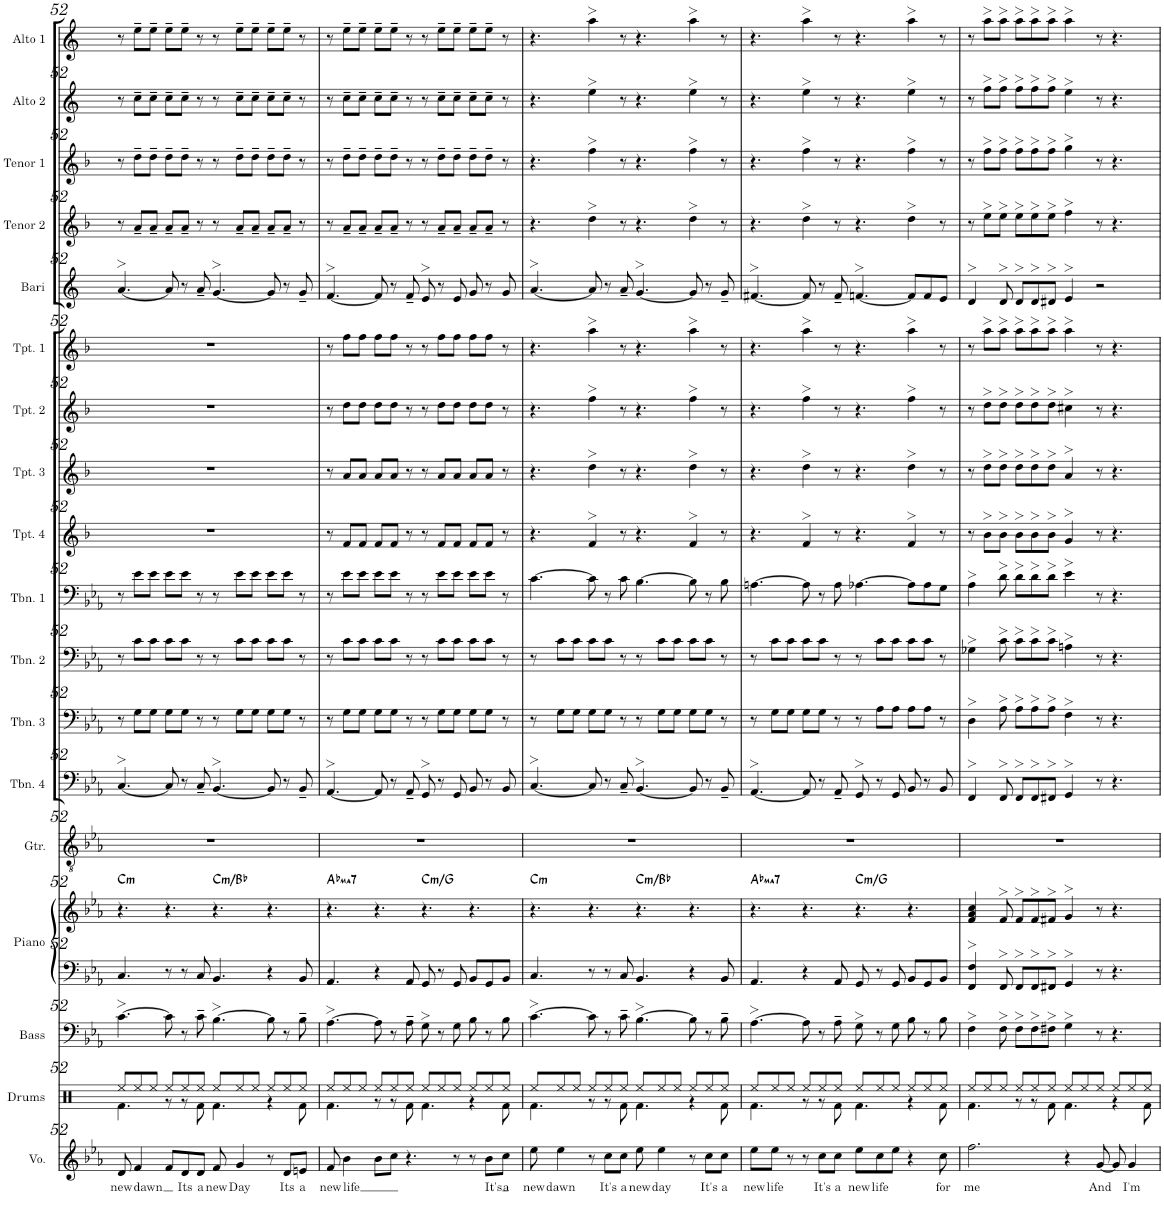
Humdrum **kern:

**kern	**text	**kern	**kern	**kern	**kern	**harte	**kern	**kern	**kern	**kern	**kern	**kern	**kern	**kern	**kern	**kern	**kern	**kern	**kern	**kern
*part18	*part18	*part17	*part16	*part15	*part15	*part15	*part14	*part13	*part12	*part11	*part10	*part9	*part8	*part7	*part6	*part5	*part4	*part3	*part2	*part1
*staff19	*staff19	*staff18	*staff17	*staff16	*staff15	*	*staff14	*staff13	*staff12	*staff11	*staff10	*staff9	*staff8	*staff7	*staff6	*staff5	*staff4	*staff3	*staff2	*staff1
*I"Voice	*	*I"Drums	*I"Bass	*I"Piano	*	*	*I"Guitar	*I"Trombone 4	*I"Trombone 3	*I"Trombone 2	*I"Trombone 1	*I"Trumpet 4	*I"Trumpet 3	*I"Trumpet 2	*I"Trumpet 1	*I"Baritone Sax	*I"Tenor Sax 2	*I"Tenor Sax 1	*I"Alto Sax 2	*I"Alto Sax 1
*I'Vo.	*	*I'Drums	*I'Bass	*I'Piano	*	*	*I'Gtr.	*I'Tbn. 4	*I'Tbn. 3	*I'Tbn. 2	*I'Tbn. 1	*I'Tpt. 4	*I'Tpt. 3	*I'Tpt. 2	*I'Tpt. 1	*I'Bari	*I'Tenor 2	*I'Tenor 1	*I'Alto 2	*I'Alto 1
!!LO:PB:g=z
*clefG2	*	*clefX	*clefF4	*clefF4	*clefG2	*	*clefGv2	*clefF4	*clefF4	*clefF4	*clefF4	*clefG2	*clefG2	*clefG2	*clefG2	*clefG2	*clefG2	*clefG2	*clefG2	*clefG2
*	*	*	*Trd7c12	*	*	*	*	*	*	*	*	*Trd1c2	*Trd1c2	*Trd1c2	*Trd1c2	*Trd12c21	*Trd8c14	*Trd8c14	*Trd5c9	*Trd5c9
*k[b-e-a-]	*	*k[]	*k[b-e-a-]	*k[b-e-a-]	*k[b-e-a-]	*	*k[b-e-a-]	*k[b-e-a-]	*k[b-e-a-]	*k[b-e-a-]	*k[b-e-a-]	*k[b-]	*k[b-]	*k[b-]	*k[b-]	*k[]	*k[b-]	*k[b-]	*k[]	*k[]
*M12/8	*	*M12/8	*M12/8	*M12/8	*M12/8	*	*M12/8	*M12/8	*M12/8	*M12/8	*M12/8	*M12/8	*M12/8	*M12/8	*M12/8	*M12/8	*M12/8	*M12/8	*M12/8	*M12/8
=52	=52	=52	=52	=52	=52	=52	=52	=52	=52	=52	=52	=52	=52	=52	=52	=52	=52	=52	=52	=52
!	!LO:LY:b	!	!	!	!	!LO:H:kt=m	!	!	!	!	!	!	!	!	!	!	!	!	!	!
*	*	*^	*	*	*	*	*	*	*	*	*	*	*	*	*	*	*	*	*	*
8d/	new	8Ree/L	4.Rf\	[4.c>\	4.C/	4.r	C:min	1.r	[4.C>/	8r	8r	8r	1.r	1.r	1.r	1.r	[4.a>/	8r	8r	8r	8r
!	!LO:LY:b	!	!	!	!	!	!	!	!	!	!	!	!	!	!	!	!	!	!	!	!
4f/	dawn	8Ree/	.	.	.	.	.	.	.	8G\L	8c\L	8e-\L	.	.	.	.	.	8a~/L	8dd~\L	8cc~\L	8ee~\L
.	.	8Ree/J	.	.	.	.	.	.	.	8G\J	8c\J	8e-\J	.	.	.	.	.	8a~/J	8dd~\J	8cc~\J	8ee~\J
8f/L	.	8Ree/L	8r	8c\]	8r	4.r	.	.	8C/]	8G\L	8c\L	8e-\L	.	.	.	.	8a/]	8a~/L	8dd~\L	8cc~\L	8ee~\L
!	!LO:LY:b	!	!	!	!	!	!	!	!	!	!	!	!	!	!	!	!	!	!	!	!
8d/	Its	8Ree/	8r	8r	8r	.	.	.	8r	8G\J	8c\J	8e-\J	.	.	.	.	8r	8a~/J	8dd~\J	8cc~\J	8ee~\J
!	!LO:LY:b	!	!	!	!	!	!	!	!	!	!	!	!	!	!	!	!	!	!	!	!
8d/J	a	8Ree/J	8Rf\	8c~\	8C/	.	.	.	8C~/	8r	8r	8r	.	.	.	.	8a~/	8r	8r	8r	8r
!	!LO:LY:b	!	!	!	!	!	!LO:H:kt=m	!	!	!	!	!	!	!	!	!	!	!	!	!	!
8f/	new	8Ree/L	4.Rf\	[4.B->\	4.BB-/	4.r	C:min/b7	.	[4.BB->/	8r	8r	8r	.	.	.	.	[4.g>/	8r	8r	8r	8r
!	!LO:LY:b	!	!	!	!	!	!	!	!	!	!	!	!	!	!	!	!	!	!	!	!
4g/	Day	8Ree/	.	.	.	.	.	.	.	8G\L	8c\L	8e-\L	.	.	.	.	.	8a~/L	8dd~\L	8cc~\L	8ee~\L
.	.	8Ree/J	.	.	.	.	.	.	.	8G\J	8c\J	8e-\J	.	.	.	.	.	8a~/J	8dd~\J	8cc~\J	8ee~\J
8r	.	8Ree/L	4r	8B-\]	4r	4.r	.	.	8BB-/]	8G\L	8c\L	8e-\L	.	.	.	.	8g/]	8a~/L	8dd~\L	8cc~\L	8ee~\L
!	!LO:LY:b	!	!	!	!	!	!	!	!	!	!	!	!	!	!	!	!	!	!	!	!
8d/L	Its	8Ree/	.	8r	.	.	.	.	8r	8G\J	8c\J	8e-\J	.	.	.	.	8r	8a~/J	8dd~\J	8cc~\J	8ee~\J
!	!LO:LY:b	!	!	!	!	!	!	!	!	!	!	!	!	!	!	!	!	!	!	!	!
8en/J	a	8Ree/J	8Rf\	8B-~\	8BB-/	.	.	.	8BB-~/	8r	8r	8r	.	.	.	.	8g~/	8r	8r	8r	8r
=53	=53	=53	=53	=53	=53	=53	=53	=53	=53	=53	=53	=53	=53	=53	=53	=53	=53	=53	=53	=53	=53
!	!LO:LY:b	!	!	!	!	!	!LO:H:kt=ma7	!	!	!	!	!	!	!	!	!	!	!	!	!	!
8f/	new	8Ree/L	4.Rf\	[4.A->\	4.AA-/	4.r	Ab:maj7	1.r	[4.AA->/	8r	8r	8r	8r	8r	8r	8r	[4.f>/	8r	8r	8r	8r
!	!LO:LY:b	!	!	!	!	!	!	!	!	!	!	!	!	!	!	!	!	!	!	!	!
4b-\	life	8Ree/	.	.	.	.	.	.	.	8G\L	8c\L	8e-\L	8f/L	8a/L	8dd\L	8ff\L	.	8a~/L	8dd~\L	8cc~\L	8ee~\L
.	.	8Ree/J	.	.	.	.	.	.	.	8G\J	8c\J	8e-\J	8f/J	8a/J	8dd\J	8ff\J	.	8a~/J	8dd~\J	8cc~\J	8ee~\J
8b-\L	.	8Ree/L	8r	8A-\]	4r	4.r	.	.	8AA-/]	8G\L	8c\L	8e-\L	8f/L	8a/L	8dd\L	8ff\L	8f/]	8a~/L	8dd~\L	8cc~\L	8ee~\L
8cc\J	.	8Ree/	8r	8r	.	.	.	.	8r	8G\J	8c\J	8e-\J	8f/J	8a/J	8dd\J	8ff\J	8r	8a~/J	8dd~\J	8cc~\J	8ee~\J
4.r	.	8Ree/J	8Rf\	8A-~\	8AA-/	.	.	.	8AA-~/	8r	8r	8r	8r	8r	8r	8r	8f~/	8r	8r	8r	8r
!	!	!	!	!	!	!	!LO:H:kt=m	!	!	!	!	!	!	!	!	!	!	!	!	!	!
.	.	8Ree/L	4.Rf\	8G>\	8GG/	4.r	C:min/5	.	8GG>/	8r	8r	8r	8r	8r	8r	8r	8e>/	8r	8r	8r	8r
.	.	8Ree/	.	8r	8r	.	.	.	8r	8G\L	8c\L	8e-\L	8f/L	8a/L	8dd\L	8ff\L	8r	8a~/L	8dd~\L	8cc~\L	8ee~\L
8r	.	8Ree/J	.	8G\	8GG/	.	.	.	8GG/	8G\J	8c\J	8e-\J	8f/J	8a/J	8dd\J	8ff\J	8e/	8a~/J	8dd~\J	8cc~\J	8ee~\J
8r	.	8Ree/L	4r	8B-\	8BB-/L	4.r	.	.	8BB-/	8G\L	8c\L	8e-\L	8f/L	8a/L	8dd\L	8ff\L	8g/	8a~/L	8dd~\L	8cc~\L	8ee~\L
!	!LO:LY:b	!	!	!	!	!	!	!	!	!	!	!	!	!	!	!	!	!	!	!	!
8b-\L	It's	8Ree/	.	8r	8GG/	.	.	.	8r	8G\J	8c\J	8e-\J	8f/J	8a/J	8dd\J	8ff\J	8r	8a~/J	8dd~\J	8cc~\J	8ee~\J
!	!LO:LY:b	!	!	!	!	!	!	!	!	!	!	!	!	!	!	!	!	!	!	!	!
8cc\J	a	8Ree/J	8Rf\	8B-\	8BB-/J	.	.	.	8BB-/	8r	8r	8r	8r	8r	8r	8r	8g/	8r	8r	8r	8r
=54	=54	=54	=54	=54	=54	=54	=54	=54	=54	=54	=54	=54	=54	=54	=54	=54	=54	=54	=54	=54	=54
!	!LO:LY:b	!	!	!	!	!	!LO:H:kt=m	!	!	!	!	!	!	!	!	!	!	!	!	!	!
8ee-\	new	8Ree/L	4.Rf\	[4.c>\	4.C/	4.r	C:min	1.r	[4.C>/	8r	8r	[4.c\	4.r	4.r	4.r	4.r	[4.a>/	4.r	4.r	4.r	4.r
!	!LO:LY:b	!	!	!	!	!	!	!	!	!	!	!	!	!	!	!	!	!	!	!	!
4ee-\	dawn	8Ree/	.	.	.	.	.	.	.	8G\L	8c\L	.	.	.	.	.	.	.	.	.	.
.	.	8Ree/J	.	.	.	.	.	.	.	8G\J	8c\J	.	.	.	.	.	.	.	.	.	.
8r	.	8Ree/L	8r	8c\]	8r	4.r	.	.	8C/]	8G\L	8c\L	8c\]	4f>/	4dd>\	4ff>\	4aa>\	8a/]	4dd>\	4ff>\	4ee>\	4aa>\
!	!LO:LY:b	!	!	!	!	!	!	!	!	!	!	!	!	!	!	!	!	!	!	!	!
8cc\L	It's	8Ree/	8r	8r	8r	.	.	.	8r	8G\J	8c\J	8r	.	.	.	.	8r	.	.	.	.
!	!LO:LY:b	!	!	!	!	!	!	!	!	!	!	!	!	!	!	!	!	!	!	!	!
8cc\J	a	8Ree/J	8Rf\	8c~\	8C/	.	.	.	8C~/	8r	8r	8c\	8r	8r	8r	8r	8a~/	8r	8r	8r	8r
!	!LO:LY:b	!	!	!	!	!	!LO:H:kt=m	!	!	!	!	!	!	!	!	!	!	!	!	!	!
8ee-\	new	8Ree/L	4.Rf\	[4.B->\	4.BB-/	4.r	C:min/b7	.	[4.BB->/	8r	8r	[4.B-\	4.r	4.r	4.r	4.r	[4.g>/	4.r	4.r	4.r	4.r
!	!LO:LY:b	!	!	!	!	!	!	!	!	!	!	!	!	!	!	!	!	!	!	!	!
4ee-\	day	8Ree/	.	.	.	.	.	.	.	8G\L	8c\L	.	.	.	.	.	.	.	.	.	.
.	.	8Ree/J	.	.	.	.	.	.	.	8G\J	8c\J	.	.	.	.	.	.	.	.	.	.
8r	.	8Ree/L	4r	8B-\]	4r	4.r	.	.	8BB-/]	8G\L	8c\L	8B-\]	4f>/	4dd>\	4ff>\	4aa>\	8g/]	4dd>\	4ff>\	4ee>\	4aa>\
!	!LO:LY:b	!	!	!	!	!	!	!	!	!	!	!	!	!	!	!	!	!	!	!	!
8cc\L	It's	8Ree/	.	8r	.	.	.	.	8r	8G\J	8c\J	8r	.	.	.	.	8r	.	.	.	.
!	!LO:LY:b	!	!	!	!	!	!	!	!	!	!	!	!	!	!	!	!	!	!	!	!
8cc\J	a	8Ree/J	8Rf\	8B-~\	8BB-/	.	.	.	8BB-~/	8r	8r	8B-\	8r	8r	8r	8r	8g~/	8r	8r	8r	8r
=55	=55	=55	=55	=55	=55	=55	=55	=55	=55	=55	=55	=55	=55	=55	=55	=55	=55	=55	=55	=55	=55
!	!LO:LY:b	!	!	!	!	!	!LO:H:kt=ma7	!	!	!	!	!	!	!	!	!	!	!	!	!	!
8ee-\L	new	8Ree/L	4.Rf\	[4.A->\	4.AA-/	4.r	Ab:maj7	1.r	[4.AA->/	8r	8r	[4.An\	4.r	4.r	4.r	4.r	[4.f#X>/	4.r	4.r	4.r	4.r
!	!LO:LY:b	!	!	!	!	!	!	!	!	!	!	!	!	!	!	!	!	!	!	!	!
8ee-\J	life	8Ree/	.	.	.	.	.	.	.	8G\L	8c\L	.	.	.	.	.	.	.	.	.	.
8r	.	8Ree/J	.	.	.	.	.	.	.	8G\J	8c\J	.	.	.	.	.	.	.	.	.	.
8r	.	8Ree/L	8r	8A-\]	4r	4.r	.	.	8AA-/]	8G\L	8c\L	8A\]	4f>/	4dd>\	4ff>\	4aa>\	8f#/]	4dd>\	4ff>\	4ee>\	4aa>\
!	!LO:LY:b	!	!	!	!	!	!	!	!	!	!	!	!	!	!	!	!	!	!	!	!
8cc\L	It's	8Ree/	8r	8r	.	.	.	.	8r	8G\J	8c\J	8r	.	.	.	.	8r	.	.	.	.
!	!LO:LY:b	!	!	!	!	!	!	!	!	!	!	!	!	!	!	!	!	!	!	!	!
8cc\J	a	8Ree/J	8Rf\	8A-~\	8AA-/	.	.	.	8AA-~/	8r	8r	8A\	8r	8r	8r	8r	8f#~/	8r	8r	8r	8r
!	!LO:LY:b	!	!	!	!	!	!LO:H:kt=m	!	!	!	!	!	!	!	!	!	!	!	!	!	!
8ee-\L	new	8Ree/L	4.Rf\	8G>\	8GG/	4.r	C:min/5	.	8GG>/	8r	8r	[4.A-X\	4.r	4.r	4.r	4.r	[4.fn>/	4.r	4.r	4.r	4.r
!	!LO:LY:b	!	!	!	!	!	!	!	!	!	!	!	!	!	!	!	!	!	!	!	!
8cc\	life	8Ree/	.	8r	8r	.	.	.	8r	8A-\L	8c\L	.	.	.	.	.	.	.	.	.	.
8ee-\J	.	8Ree/J	.	8G\	8GG/	.	.	.	8GG/	8A-\J	8c\J	.	.	.	.	.	.	.	.	.	.
4r	.	8Ree/L	4r	8B-\	8BB-/L	4.r	.	.	8BB-/	8A-\L	8c\L	8A-\L]	4f>/	4dd>\	4ff>\	4aa>\	8f/L]	4dd>\	4ff>\	4ee>\	4aa>\
.	.	8Ree/	.	8r	8GG/	.	.	.	8r	8A-\J	8c\J	8A-\	.	.	.	.	8f/	.	.	.	.
!	!LO:LY:b	!	!	!	!	!	!	!	!	!	!	!	!	!	!	!	!	!	!	!	!
8cc\	for	8Ree/J	8Rf\	8B-\	8BB-/J	.	.	.	8BB-/	8r	8r	8G\J	8r	8r	8r	8r	8e/J	8r	8r	8r	8r
=56	=56	=56	=56	=56	=56	=56	=56	=56	=56	=56	=56	=56	=56	=56	=56	=56	=56	=56	=56	=56	=56
!	!LO:LY:b	!	!	!	!	!	!	!	!	!	!	!	!	!	!	!	!	!	!	!	!
2.ff\	me	8Ree/L	4.Rf\	4F>\	4FF/> 4F/>	4f/ 4a-/ 4cc/	.	1.r	4FF>/	4D>\	4G-X>\	4A->\	8r	8r	8r	8r	4d>/	8r	8r	8r	8r
.	.	8Ree/	.	.	.	.	.	.	.	.	.	.	8b->\L	8dd>\L	8dd>\L	8aa>\L	.	8ee>\L	8ff>\L	8ff>\L	8aa>\L
.	.	8Ree/J	.	8F>\	8FF>/	8f>/	.	.	8FF>/	8A->\	8c>\	8d>\	8b->\J	8dd>\J	8dd>\J	8aa>\J	8d>/	8ee>\J	8ff>\J	8ff>\J	8aa>\J
.	.	8Ree/L	8r	8F>\L	8FF>/L	8f>/L	.	.	8FF>/L	8A->\L	8c>\L	8d>\L	8b->\L	8dd>\L	8dd>\L	8aa>\L	8d>/L	8ee>\L	8ff>\L	8ff>\L	8aa>\L
.	.	8Ree/	8r	8F>\	8FF>/	8f>/	.	.	8FF>/	8A->\	8c>\	8d>\	8b->\	8dd>\	8dd>\	8aa>\	8d>/	8ee>\	8ff>\	8ff>\	8aa>\
.	.	8Ree/J	8Rf\	8F#X>\J	8FF#X>/J	8f#X>/J	.	.	8FF#X>/J	8A->\J	8c>\J	8d>\J	8b->\J	8dd>\J	8dd>\J	8aa>\J	8d#X>/J	8ee>\J	8ff>\J	8ff>\J	8aa>\J
4r	.	8Ree/L	4.Rf\	4G>\	4GG>/	4g>/	.	.	4GG>/	4F>\	4An>\	4e->\	4g>/	4a>/	4cc#X>\	4aa>\	4e>/	4ff>\	4gg>\	4ee>\	4aa>\
.	.	8Ree/	.	.	.	.	.	.	.	.	.	.	.	.	.	.	.	.	.	.	.
!	!LO:LY:b	!	!	!	!	!	!	!	!	!	!	!	!	!	!	!	!	!	!	!	!
[8g/	And	8Ree/J	.	8r	8r	8r	.	.	8r	8r	8r	8r	8r	8r	8r	8r	2r	8r	8r	8r	8r
8g/]	.	8Ree/L	4r	4.r	4.r	4.r	.	.	4.r	4.r	4.r	4.r	4.r	4.r	4.r	4.r	.	4.r	4.r	4.r	4.r
!	!LO:LY:b	!	!	!	!	!	!	!	!	!	!	!	!	!	!	!	!	!	!	!	!
4g/	I'm	8Ree/	.	.	.	.	.	.	.	.	.	.	.	.	.	.	.	.	.	.	.
.	.	8Ree/J	8Rf\	.	.	.	.	.	.	.	.	.	.	.	.	.	.	.	.	.	.
*	*	*v	*v	*	*	*	*	*	*	*	*	*	*	*	*	*	*	*	*	*	*
=	=	=	=	=	=	=	=	=	=	=	=	=	=	=	=	=	=	=	=	=
*-	*-	*-	*-	*-	*-	*-	*-	*-	*-	*-	*-	*-	*-	*-	*-	*-	*-	*-	*-	*-
